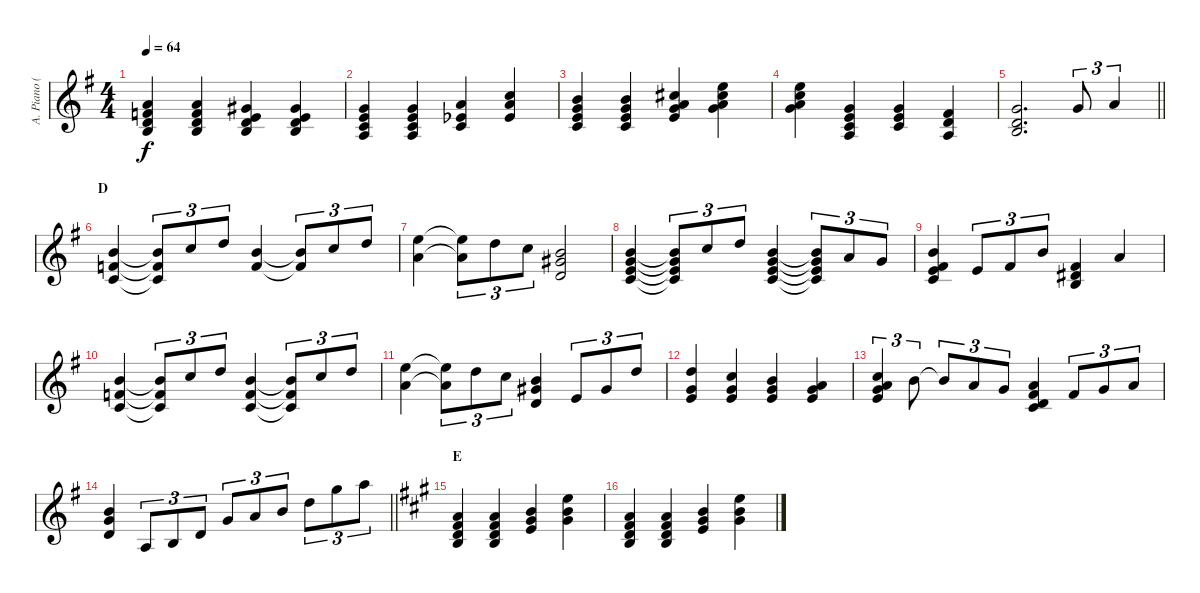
\track ("A. Piano (Right Hand)" "A. Piano (") {instrument acousticgrandpiano}
\staff {score}
\tuning (E5 B4 G4 D4 A3 E3 B2) {hide}
\ts (4 4)
\tempo 64
\clef g2
\ks g
(2.3 3.4 5.5 7.6).4{dy f} (2.3 3.4 5.5 7.6).4 (1.3 2.4 5.5 7.6).4 (1.3 2.4 5.5 7.6).4 |
(0.3 2.4 3.5 5.6).4 (0.3 2.4 3.5 5.6).4 (2.3 1.4{acc b} 3.5).4 (1.2 2.3 1.4{acc b}).4 |
(0.2 0.3 2.4 3.5).4 (0.2 0.3 2.4 3.5).4 (2.2 2.3 5.4 7.5).4 (0.1 2.2 2.3 5.4).4 |
(0.1 1.2 2.3 5.4).4 (0.3 2.4 3.5 5.6).4 (0.3 2.4 3.5).4 (4.4 5.5 5.6).4 |
\barLineRight lightlight
(0.3 0.4 2.5).2{d} 0.3.8{tu (3 2)} 2.3.4{tu (3 2)} |
\section ("" "D")
(0.2 3.4 3.5).4 (0.2{t} 3.4{t} 3.5{t}).8{tu (3 2)} 1.2.8{tu (3 2)} 3.2.8{tu (3 2)} (0.2 3.4).4 (0.2{t} 3.4{t}).8{tu (3 2)} 1.2.8{tu (3 2)} 3.2.8{tu (3 2)} |
(0.1 2.3).4 (0.1{t} 2.3{t}).8{tu (3 2)} 3.2.8{tu (3 2)} 1.2.8{tu (3 2)} (0.2 1.3 0.4).2 |
(0.2 0.3 2.4 3.5).4 (0.2{t} 0.3{t} 2.4{t} 3.5{t}).8{tu (3 2)} 1.2.8{tu (3 2)} 3.2.8{tu (3 2)} (0.2 0.3 2.4 3.5).4 (0.2{t} 0.3{t} 2.4{t} 3.5{t}).8{tu (3 2)} 2.3.8{tu (3 2)} 0.3.8{tu (3 2)} |
(0.2 4.4 7.5 8.6).4 2.4.8{tu (3 2)} 4.4.8{tu (3 2)} 0.2.8{tu (3 2)} (4.4 6.5 7.6).4 2.3.4 |
(0.2 3.4 3.5).4 (0.2{t} 3.4{t} 3.5{t}).8{tu (3 2)} 1.2.8{tu (3 2)} 3.2.8{tu (3 2)} (0.2 3.4 3.5).4 (0.2{t} 3.4{t} 3.5{t}).8{tu (3 2)} 1.2.8{tu (3 2)} 3.2.8{tu (3 2)} |
(0.1 2.3).4 (0.1{t} 2.3{t}).8{tu (3 2)} 3.2.8{tu (3 2)} 1.2.8{tu (3 2)} (0.2 1.3 0.4).4 2.4.8{tu (3 2)} 1.3.8{tu (3 2)} 3.2.8{tu (3 2)} |
(3.2 0.3 2.4).4 (1.2 0.3 2.4).4 (0.2 0.3 2.4).4 (2.3 5.4 7.5).4 |
(1.2 2.3 5.4 7.5).4{tu (3 2)} 0.2.8{tu (3 2)} 0.2{t}.8{tu (3 2)} 2.3.8{tu (3 2)} 0.3.8{tu (3 2)} (2.3 4.4 5.5 8.6).4 4.4.8{tu (3 2)} 0.3.8{tu (3 2)} 2.3.8{tu (3 2)} |
\barLineRight lightlight
(0.2 0.3 0.4).4 0.5.8{tu (3 2)} 2.5.8{tu (3 2)} 0.4.8{tu (3 2)} 0.3.8{tu (3 2)} 2.3.8{tu (3 2)} 0.2.8{tu (3 2)} 3.2.8{tu (3 2)} 3.1.8{tu (3 2)} 5.1.8{tu (3 2)} |
\section ("" "E")
\ks a
(2.3 4.4 5.5 7.6).4 (2.3 4.4 5.5 7.6).4 (0.2 1.3 2.4).4 (0.1 0.2 1.3).4 |
(2.3 4.4 5.5 7.6).4 (2.3 4.4 5.5 7.6).4 (0.2 1.3 2.4).4 (0.1 0.2 1.3).4
